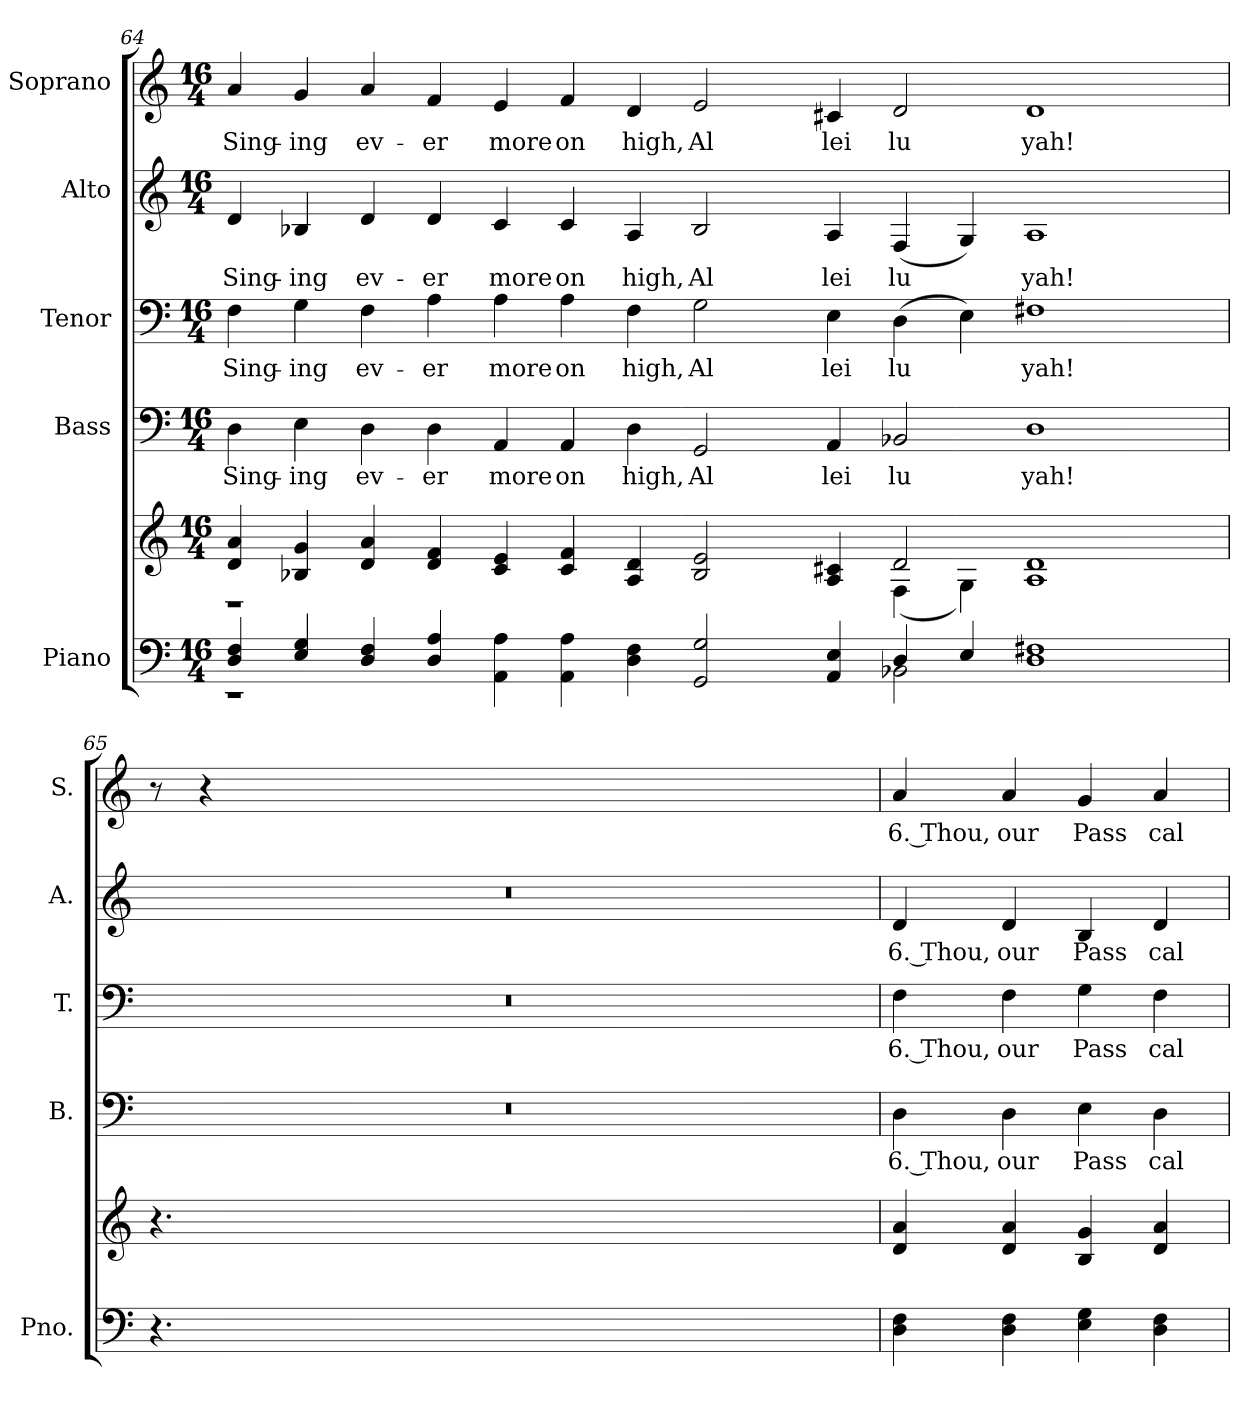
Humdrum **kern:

**kern	**kern	**kern	**text	**kern	**text	**kern	**text	**kern	**text
*part5	*part5	*part4	*part4	*part3	*part3	*part2	*part2	*part1	*part1
*staff6	*staff5	*staff4	*staff4	*staff3	*staff3	*staff2	*staff2	*staff1	*staff1
*I"Piano	*	*I"Bass	*	*I"Tenor	*	*I"Alto	*	*I"Soprano	*
*I'Pno.	*	*I'B.	*	*I'T.	*	*I'A.	*	*I'S.	*
!!LO:PB:g=z
*clefF4	*clefG2	*clefF4	*	*clefF4	*	*clefG2	*	*clefG2	*
*k[]	*k[]	*k[]	*	*k[]	*	*k[]	*	*k[]	*
*C:	*C:	*C:	*	*C:	*	*C:	*	*C:	*
*M16/4	*M16/4	*M16/4	*	*M16/4	*	*M16/4	*	*M16/4	*
=64	=64	=64	=64	=64	=64	=64	=64	=64	=64
*^	*^	*	*	*	*	*	*	*	*
!	!	!	!	!	!LO:LY:b:color=#000000	!	!	!	!	!	!
!	!	!	!	!	!	!	!LO:LY:b:color=#000000	!	!	!	!
!	!	!	!	!	!	!	!	!	!LO:LY:b:color=#000000	!	!
!	!	!	!	!	!	!	!	!	!	!	!LO:LY:b:color=#000000
4Di/ 4Fi	1r	4di/ 4ai	1r	4Di\	Sing-	4Fi\	Sing-	4di/	Sing-	4ai/	Sing-
!	!	!	!	!	!LO:LY:b:color=#000000	!	!	!	!	!	!
!	!	!	!	!	!	!	!LO:LY:b:color=#000000	!	!	!	!
!	!	!	!	!	!	!	!	!	!LO:LY:b:color=#000000	!	!
!	!	!	!	!	!	!	!	!	!	!	!LO:LY:b:color=#000000
4Ei/ 4Gi	.	4B-Xi/ 4gi	.	4Ei\	-ing	4Gi\	-ing	4B-Xi/	-ing	4gi/	-ing
!	!	!	!	!	!LO:LY:b:color=#000000	!	!	!	!	!	!
!	!	!	!	!	!	!	!LO:LY:b:color=#000000	!	!	!	!
!	!	!	!	!	!	!	!	!	!LO:LY:b:color=#000000	!	!
!	!	!	!	!	!	!	!	!	!	!	!LO:LY:b:color=#000000
4Di/ 4Fi	.	4di/ 4ai	.	4Di\	ev-	4Fi\	ev-	4di/	ev-	4ai/	ev-
!	!	!	!	!	!LO:LY:b:color=#000000	!	!	!	!	!	!
!	!	!	!	!	!	!	!LO:LY:b:color=#000000	!	!	!	!
!	!	!	!	!	!	!	!	!	!LO:LY:b:color=#000000	!	!
!	!	!	!	!	!	!	!	!	!	!	!LO:LY:b:color=#000000
4Di/ 4Ai	.	4di/ 4fi	.	4Di\	-er	4Ai\	-er	4di/	-er	4fi/	-er
!	!	!	!	!	!LO:LY:b:color=#000000	!	!	!	!	!	!
!	!	!	!	!	!	!	!LO:LY:b:color=#000000	!	!	!	!
!	!	!	!	!	!	!	!	!	!LO:LY:b:color=#000000	!	!
!	!	!	!	!	!	!	!	!	!	!	!LO:LY:b:color=#000000
4AAi\ 4Ai	1ryy	4ci/ 4ei	1ryy	4AAi/	more	4Ai\	more	4ci/	more	4ei/	more
!	!	!	!	!	!LO:LY:b:color=#000000	!	!	!	!	!	!
!	!	!	!	!	!	!	!LO:LY:b:color=#000000	!	!	!	!
!	!	!	!	!	!	!	!	!	!LO:LY:b:color=#000000	!	!
!	!	!	!	!	!	!	!	!	!	!	!LO:LY:b:color=#000000
4AAi\ 4Ai	.	4ci/ 4fi	.	4AAi/	on	4Ai\	on	4ci/	on	4fi/	on
!	!	!	!	!	!LO:LY:b:color=#000000	!	!	!	!	!	!
!	!	!	!	!	!	!	!LO:LY:b:color=#000000	!	!	!	!
!	!	!	!	!	!	!	!	!	!LO:LY:b:color=#000000	!	!
!	!	!	!	!	!	!	!	!	!	!	!LO:LY:b:color=#000000
4Di\ 4Fi	.	4Ai/ 4di	.	4Di\	high,	4Fi\	high,	4Ai/	high,	4di/	high,
!	!	!	!	!	!LO:LY:b:color=#000000	!	!	!	!	!	!
!	!	!	!	!	!	!	!LO:LY:b:color=#000000	!	!	!	!
!	!	!	!	!	!	!	!	!	!LO:LY:b:color=#000000	!	!
!	!	!	!	!	!	!	!	!	!	!	!LO:LY:b:color=#000000
2GGi/ 2Gi	.	2B-i/ 2ei	.	2GGi/	Al	2Gi\	Al	2B-i/	Al	2ei/	Al
.	2ryy	.	2ryy	.	.	.	.	.	.	.	.
!	!	!	!	!	!LO:LY:b:color=#000000	!	!	!	!	!	!
!	!	!	!	!	!	!	!LO:LY:b:color=#000000	!	!	!	!
!	!	!	!	!	!	!	!	!	!LO:LY:b:color=#000000	!	!
!	!	!	!	!	!	!	!	!	!	!	!LO:LY:b:color=#000000
4AAi/ 4Ei	.	4Ai/ 4c#Xi	.	4AAi/	lei	4Ei\	lei	4Ai/	lei	4c#Xi/	lei
!	!	!	!	!	!LO:LY:b:color=#000000	!	!	!	!	!	!
!	!	!	!	!	!	!	!LO:LY:b:color=#000000	!	!	!	!
!	!	!	!	!	!	!	!	!	!LO:LY:b:color=#000000	!	!
!	!	!	!	!	!	!	!	!	!	!	!LO:LY:b:color=#000000
4Di/	2BB-Xi\	2di/	(4Fi\	2BB-Xi/	lu	(4Di\	lu	(4Fi/	lu	2di/	lu
4Ei/	.	.	4Gi\)	.	.	4Ei\)	.	4Gi/)	.	.	.
!	!	!	!	!	!LO:LY:b:color=#000000	!	!	!	!	!	!
!	!	!	!	!	!	!	!LO:LY:b:color=#000000	!	!	!	!
!	!	!	!	!	!	!	!	!	!LO:LY:b:color=#000000	!	!
!	!	!	!	!	!	!	!	!	!	!	!LO:LY:b:color=#000000
1Di 1F#Xi	2ryy	1Ai 1di	2ryy	1Di	yah!	1F#Xi	yah!	1Ai	yah!	1di	yah!
.	2ryy	.	2ryy	.	.	.	.	.	.	.	.
!!LO:PB:g=z
=65	=65	=65	=65	=65	=65	=65	=65	=65	=65	=65	=65
!LO:N:vis=1	!	!LO:N:vis=1	!	!LO:N:vis=1	!	!LO:N:vis=1	!	!LO:N:vis=1	!	!	!
*v	*v	*	*	*	*	*	*	*	*	*	*
*	*v	*v	*	*	*	*	*	*	*	*
4.r	4.r	00r	.	00r	.	00r	.	8r	.
.	.	.	.	.	.	.	.	4r	.
0ryy	0ryy	.	.	.	.	.	.	0ryy	.
1ryy	1ryy	.	.	.	.	.	.	1ryy	.
2ryy	2ryy	.	.	.	.	.	.	2ryy	.
8ryy	8ryy	.	.	.	.	.	.	8ryy	.
=66	=66	=66	=66	=66	=66	=66	=66	=66	=66
!	!	!	!LO:LY:b:color=#000000	!	!	!	!	!	!
!	!	!	!	!	!LO:LY:b:color=#000000	!	!	!	!
!	!	!	!	!	!	!	!LO:LY:b:color=#000000	!	!
!	!	!	!	!	!	!	!	!	!LO:LY:b:color=#000000
4Di\ 4Fi	4di/ 4ai	4Di\	6. Thou,	4Fi\	6. Thou,	4di/	6. Thou,	4ai/	6. Thou,
!	!	!	!LO:LY:b:color=#000000	!	!	!	!	!	!
!	!	!	!	!	!LO:LY:b:color=#000000	!	!	!	!
!	!	!	!	!	!	!	!LO:LY:b:color=#000000	!	!
!	!	!	!	!	!	!	!	!	!LO:LY:b:color=#000000
4Di\ 4Fi	4di/ 4ai	4Di\	our	4Fi\	our	4di/	our	4ai/	our
!	!	!	!LO:LY:b:color=#000000	!	!	!	!	!	!
!	!	!	!	!	!LO:LY:b:color=#000000	!	!	!	!
!	!	!	!	!	!	!	!LO:LY:b:color=#000000	!	!
!	!	!	!	!	!	!	!	!	!LO:LY:b:color=#000000
4Ei\ 4Gi	4Bi/ 4gi	4Ei\	Pass	4Gi\	Pass	4Bi/	Pass	4gi/	Pass
!	!	!	!LO:LY:b:color=#000000	!	!	!	!	!	!
!	!	!	!	!	!LO:LY:b:color=#000000	!	!	!	!
!	!	!	!	!	!	!	!LO:LY:b:color=#000000	!	!
!	!	!	!	!	!	!	!	!	!LO:LY:b:color=#000000
4Di\ 4Fi	4di/ 4ai	4Di\	cal	4Fi\	cal	4di/	cal	4ai/	cal
=	=	=	=	=	=	=	=	=	=
*-	*-	*-	*-	*-	*-	*-	*-	*-	*-
